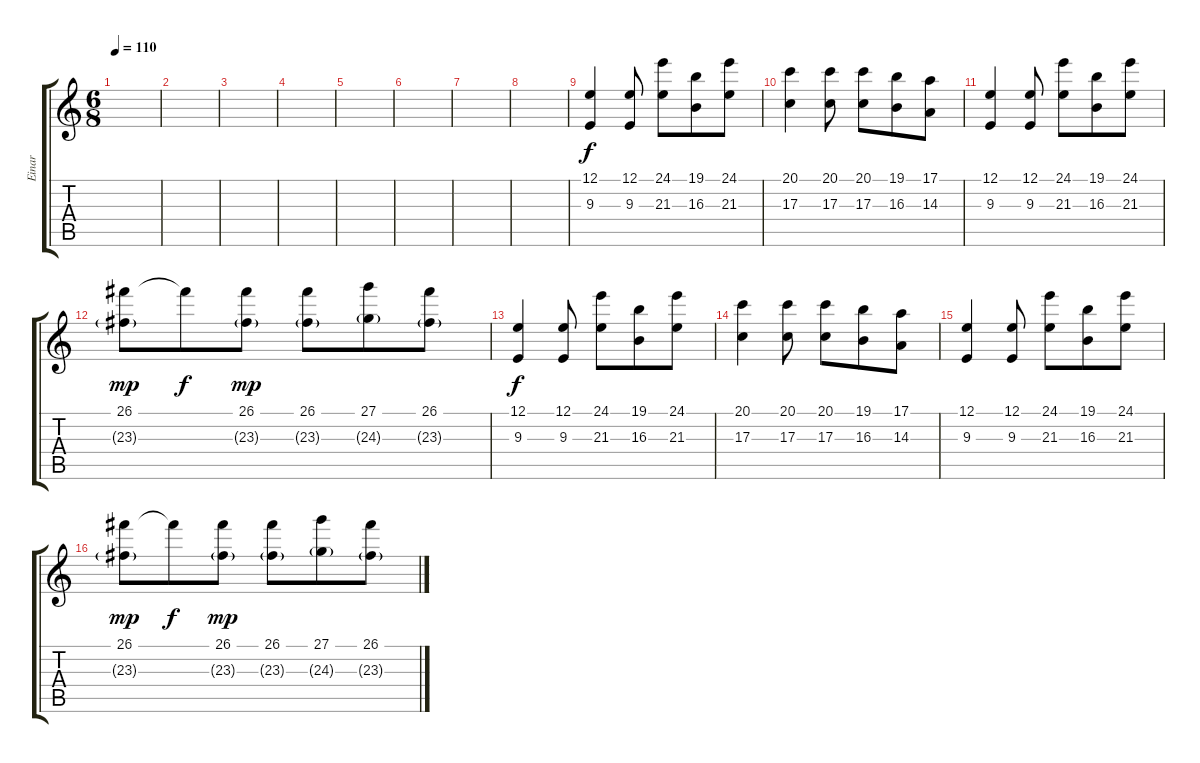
\track ("Einar" "Einar") {instrument brightacousticpiano}
\staff {score tabs}
\tuning (E4 B3 G3 D3 A2 E2) {hide}
\ts (6 8)
\tempo 110
\clef g2
\ks c
|
|
|
|
|
|
|
|
(12.1 9.3).4{dy f} (12.1 9.3).8 (24.1 21.3).8 (19.1 16.3).8 (24.1 21.3).8 |
(20.1 17.3).4 (20.1 17.3).8 (20.1 17.3).8 (19.1 16.3).8 (17.1 14.3).8 |
(12.1 9.3).4 (12.1 9.3).8 (24.1 21.3).8 (19.1 16.3).8 (24.1 21.3).8 |
(26.1 23.3{g}).8{dy mp} 26.1{t}.8{dy f} (26.1 23.3{g}).8{dy mp} (26.1 23.3{g}).8 (27.1 24.3{g}).8 (26.1 23.3{g}).8 |
(12.1 9.3).4{dy f} (12.1 9.3).8 (24.1 21.3).8 (19.1 16.3).8 (24.1 21.3).8 |
(20.1 17.3).4 (20.1 17.3).8 (20.1 17.3).8 (19.1 16.3).8 (17.1 14.3).8 |
(12.1 9.3).4 (12.1 9.3).8 (24.1 21.3).8 (19.1 16.3).8 (24.1 21.3).8 |
(26.1 23.3{g}).8{dy mp} 26.1{t}.8{dy f} (26.1 23.3{g}).8{dy mp} (26.1 23.3{g}).8 (27.1 24.3{g}).8 (26.1 23.3{g}).8
